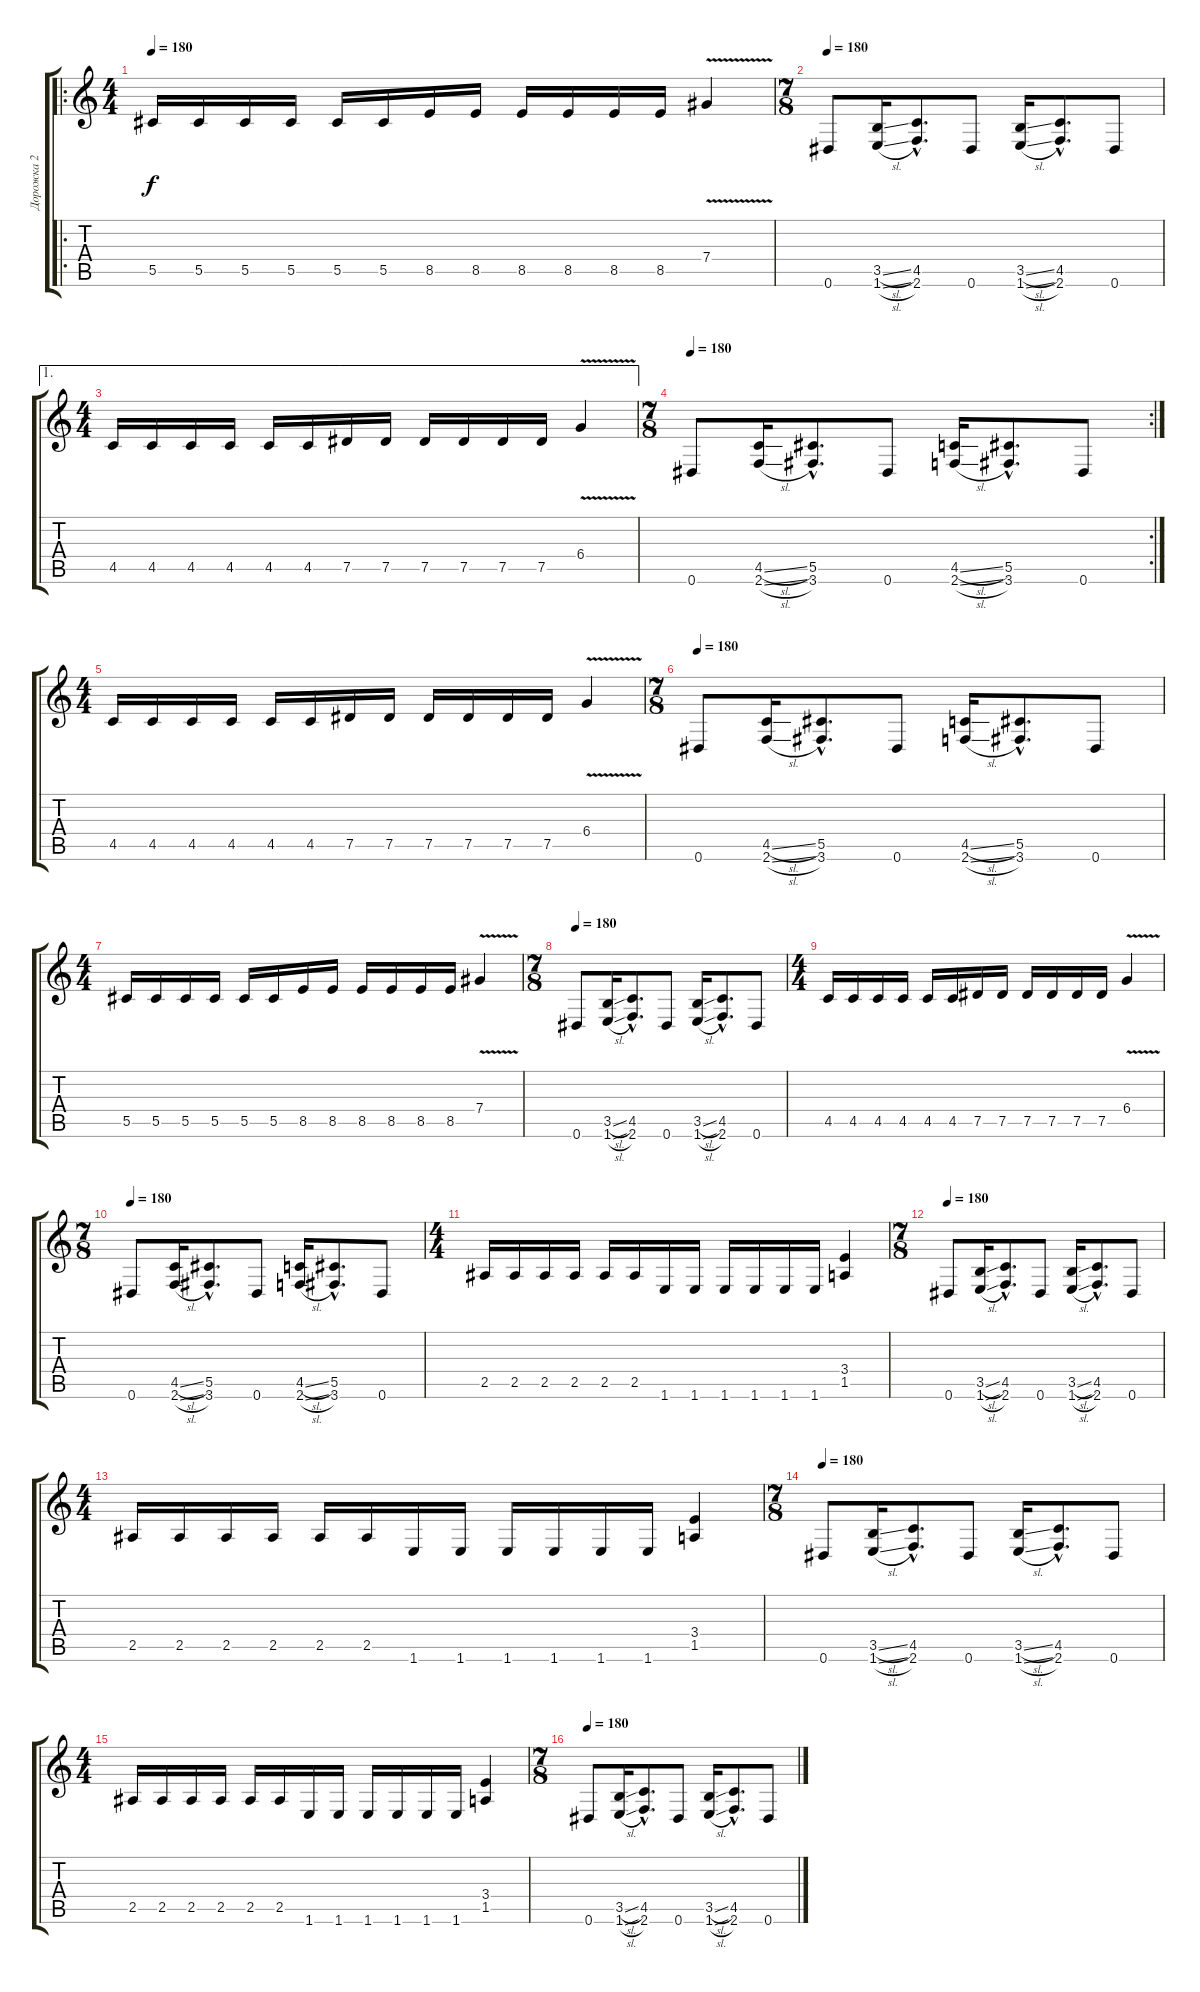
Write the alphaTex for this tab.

\track ("Дорожка 2" "Дорожка 2") {instrument distortionguitar}
\staff {score tabs}
\tuning (Eb4 Bb3 Gb3 Db3 Ab2 Eb2) {hide}
\ro
\ts (4 4)
\tempo 180
\clef g2
\ks c
5.5.16{dy f} 5.5.16 5.5.16 5.5.16 5.5.16 5.5.16 8.5.16 8.5.16 8.5.16 8.5.16 8.5.16 8.5.16 7.4{v}.4 |
\ts (7 8)
\tempo 180
0.6.8 (3.5{sl} 1.6{sl}).16 (4.5{hac} 2.6{hac}).8{d} 0.6.8 (3.5{sl} 1.6{sl}).16 (4.5{hac} 2.6{hac}).8{d} 0.6.8 |
\ae 1
\ts (4 4)
4.5.16 4.5.16 4.5.16 4.5.16 4.5.16 4.5.16 7.5.16 7.5.16 7.5.16 7.5.16 7.5.16 7.5.16 6.4{v}.4 |
\rc 2
\ts (7 8)
\tempo 180
0.6.8 (4.5{sl} 2.6{sl}).16 (5.5{hac} 3.6{hac}).8{d} 0.6.8 (4.5{sl} 2.6{sl}).16 (5.5{hac} 3.6{hac}).8{d} 0.6.8 |
\ts (4 4)
4.5.16 4.5.16 4.5.16 4.5.16 4.5.16 4.5.16 7.5.16 7.5.16 7.5.16 7.5.16 7.5.16 7.5.16 6.4{v}.4 |
\ts (7 8)
\tempo 180
0.6.8 (4.5{sl} 2.6{sl}).16 (5.5{hac} 3.6{hac}).8{d} 0.6.8 (4.5{sl} 2.6{sl}).16 (5.5{hac} 3.6{hac}).8{d} 0.6.8 |
\ts (4 4)
5.5.16 5.5.16 5.5.16 5.5.16 5.5.16 5.5.16 8.5.16 8.5.16 8.5.16 8.5.16 8.5.16 8.5.16 7.4{v}.4 |
\ts (7 8)
\tempo 180
0.6.8 (3.5{sl} 1.6{sl}).16 (4.5{hac} 2.6{hac}).8{d} 0.6.8 (3.5{sl} 1.6{sl}).16 (4.5{hac} 2.6{hac}).8{d} 0.6.8 |
\ts (4 4)
4.5.16 4.5.16 4.5.16 4.5.16 4.5.16 4.5.16 7.5.16 7.5.16 7.5.16 7.5.16 7.5.16 7.5.16 6.4{v}.4 |
\ts (7 8)
\tempo 180
0.6.8 (4.5{sl} 2.6{sl}).16 (5.5{hac} 3.6{hac}).8{d} 0.6.8 (4.5{sl} 2.6{sl}).16 (5.5{hac} 3.6{hac}).8{d} 0.6.8 |
\ts (4 4)
2.5.16 2.5.16 2.5.16 2.5.16 2.5.16 2.5.16 1.6.16 1.6.16 1.6.16 1.6.16 1.6.16 1.6.16 (3.4 1.5).4 |
\ts (7 8)
\tempo 180
0.6.8 (3.5{sl} 1.6{sl}).16 (4.5{hac} 2.6{hac}).8{d} 0.6.8 (3.5{sl} 1.6{sl}).16 (4.5{hac} 2.6{hac}).8{d} 0.6.8 |
\ts (4 4)
2.5.16 2.5.16 2.5.16 2.5.16 2.5.16 2.5.16 1.6.16 1.6.16 1.6.16 1.6.16 1.6.16 1.6.16 (3.4 1.5).4 |
\ts (7 8)
\tempo 180
0.6.8 (3.5{sl} 1.6{sl}).16 (4.5{hac} 2.6{hac}).8{d} 0.6.8 (3.5{sl} 1.6{sl}).16 (4.5{hac} 2.6{hac}).8{d} 0.6.8 |
\ts (4 4)
2.5.16 2.5.16 2.5.16 2.5.16 2.5.16 2.5.16 1.6.16 1.6.16 1.6.16 1.6.16 1.6.16 1.6.16 (3.4 1.5).4 |
\ts (7 8)
\tempo 180
0.6.8 (3.5{sl} 1.6{sl}).16 (4.5{hac} 2.6{hac}).8{d} 0.6.8 (3.5{sl} 1.6{sl}).16 (4.5{hac} 2.6{hac}).8{d} 0.6.8
